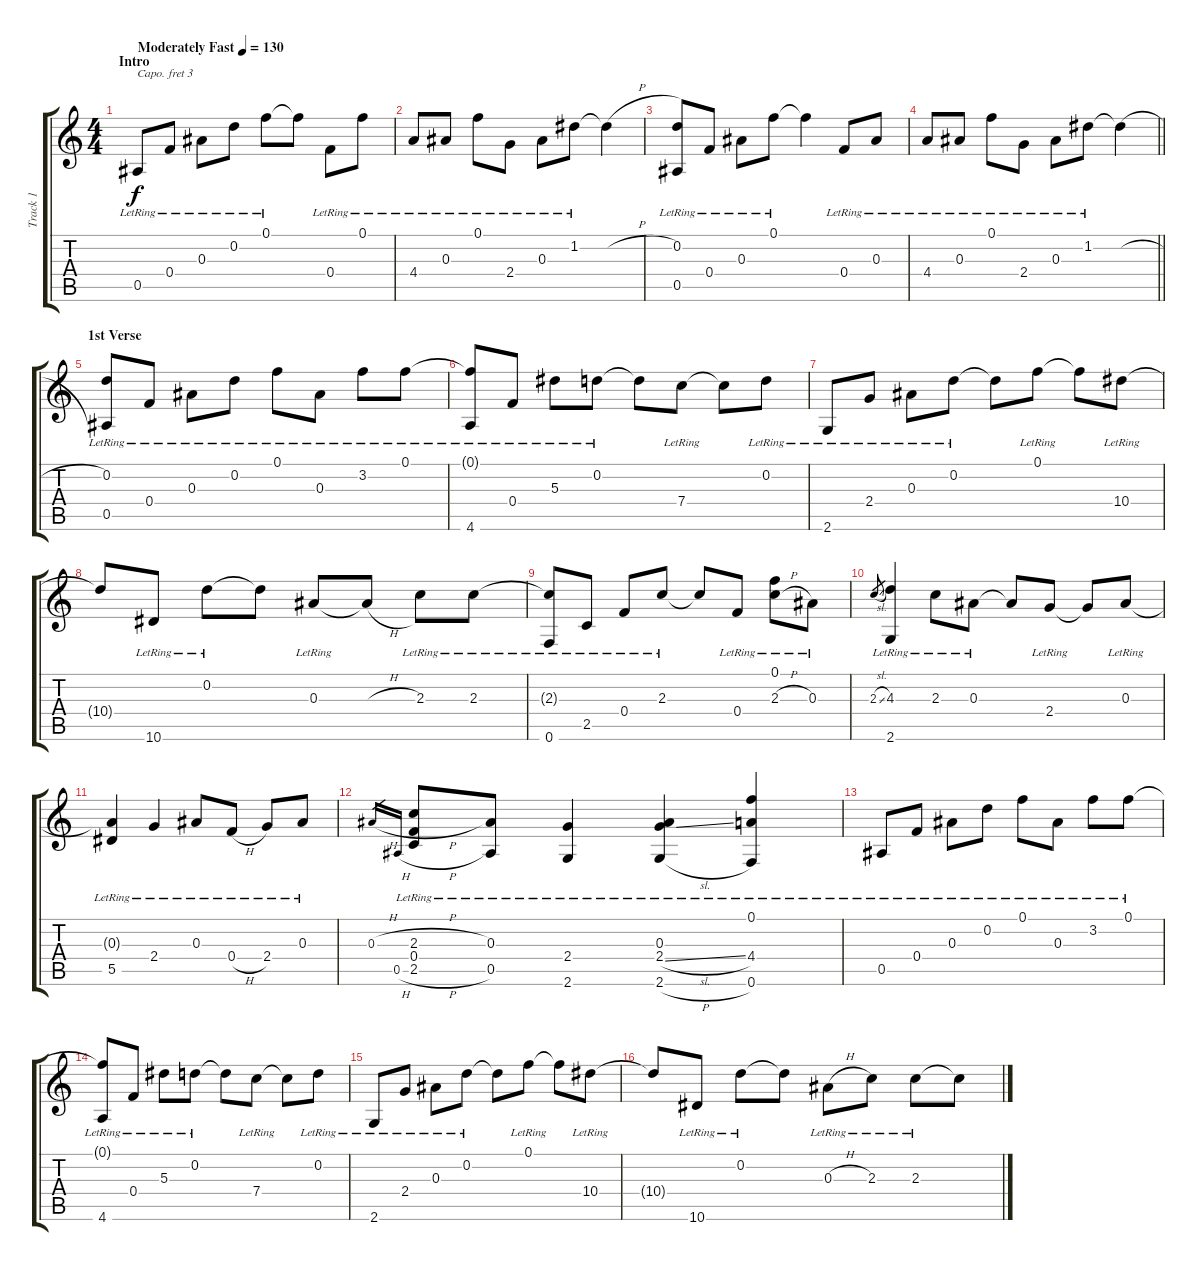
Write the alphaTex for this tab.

\track ("Track 1" "Track 1") {instrument acousticguitarnylon}
\staff {score tabs}
\capo 3
\tuning (D4 B3 G3 D3 G2 D2) {hide}
\ts (4 4)
\section ("" "Intro")
\tempo (130 "Moderately Fast")
\clef g2
\ks c
0.5{lr}.8{dy f instrument acousticguitarnylon} 0.4{lr}.8 0.3{lr}.8 0.2{lr}.8 0.1{lr}.8 0.1{t}.8 0.4{lr}.8 0.1{lr}.8 |
4.4{lr}.8 0.3{lr}.8 0.1{lr}.8 2.4{lr}.8 0.3{lr}.8 1.2{lr}.8 1.2{h t}.4 |
(0.2{lr} 0.5{lr}).8 0.4{lr}.8 0.3{lr}.8 0.1{lr}.8 0.1{t}.4 0.4{lr}.8 0.3{lr}.8 |
\barLineRight lightlight
4.4{lr}.8 0.3{lr}.8 0.1{lr}.8 2.4{lr}.8 0.3{lr}.8 1.2{lr}.8 1.2{h t}.4 |
\section ("" "1st Verse")
(0.2{lr} 0.5{lr}).8 0.4{lr}.8 0.3{lr}.8 0.2{lr}.8 0.1{lr}.8 0.3{lr}.8 3.2{lr}.8 0.1{lr}.8 |
(0.1{t} 4.6{lr}).8 0.4{lr}.8 5.3{lr}.8 0.2{lr}.8 0.2{t}.8 7.4{lr}.8 7.4{t}.8 0.2{lr}.8 |
2.6{lr}.8 2.4{lr}.8 0.3{lr}.8 0.2{lr}.8 0.2{t}.8 0.1{lr}.8 0.1{t}.8 10.4{lr}.8 |
10.4{t}.8 10.6{lr}.8 0.2{lr}.8 0.2{t}.8 0.3{lr}.8 0.3{h t}.8 2.3{lr}.8 2.3{lr}.8 |
(2.3{t} 0.6{lr}).8 2.5{lr}.8 0.4{lr}.8 2.3{lr}.8 2.3{t}.8 0.4{lr}.8 (0.1{lr} 2.3{h lr}).8 0.3{lr}.8 |
2.3{sl}.8{gr} (4.3{lr} 2.6{lr}).4 2.3{lr}.8 0.3{lr}.8 0.3{t}.8 2.4{lr}.8 2.4{t}.8 0.3{lr}.8 |
(0.3{t} 5.5{lr}).4 2.4{lr}.4 0.3{lr}.8 0.4{h lr}.8 2.4{lr}.8 0.3{lr}.8 |
0.3{h}.16{gr} 0.5{h}.16{gr} (2.3{h lr} 0.4{lr} 2.5{h lr}).8 (0.3{lr} 0.5{lr}).8 (2.4{lr} 2.6{lr}).4 (0.3{lr} 2.4{sl lr} 2.6{h lr}).4 (0.1{lr} 4.4{lr} 0.6{lr}).4 |
0.5{lr}.8 0.4{lr}.8 0.3{lr}.8 0.2{lr}.8 0.1{lr}.8 0.3{lr}.8 3.2{lr}.8 0.1{lr}.8 |
(0.1{t} 4.6{lr}).8 0.4{lr}.8 5.3{lr}.8 0.2{lr}.8 0.2{t}.8 7.4{lr}.8 7.4{t}.8 0.2{lr}.8 |
2.6{lr}.8 2.4{lr}.8 0.3{lr}.8 0.2{lr}.8 0.2{t}.8 0.1{lr}.8 0.1{t}.8 10.4{lr}.8 |
10.4{t}.8 10.6{lr}.8 0.2{lr}.8 0.2{t}.8 0.3{h lr}.8 2.3{lr}.8 2.3{lr}.8 2.3{t}.8
